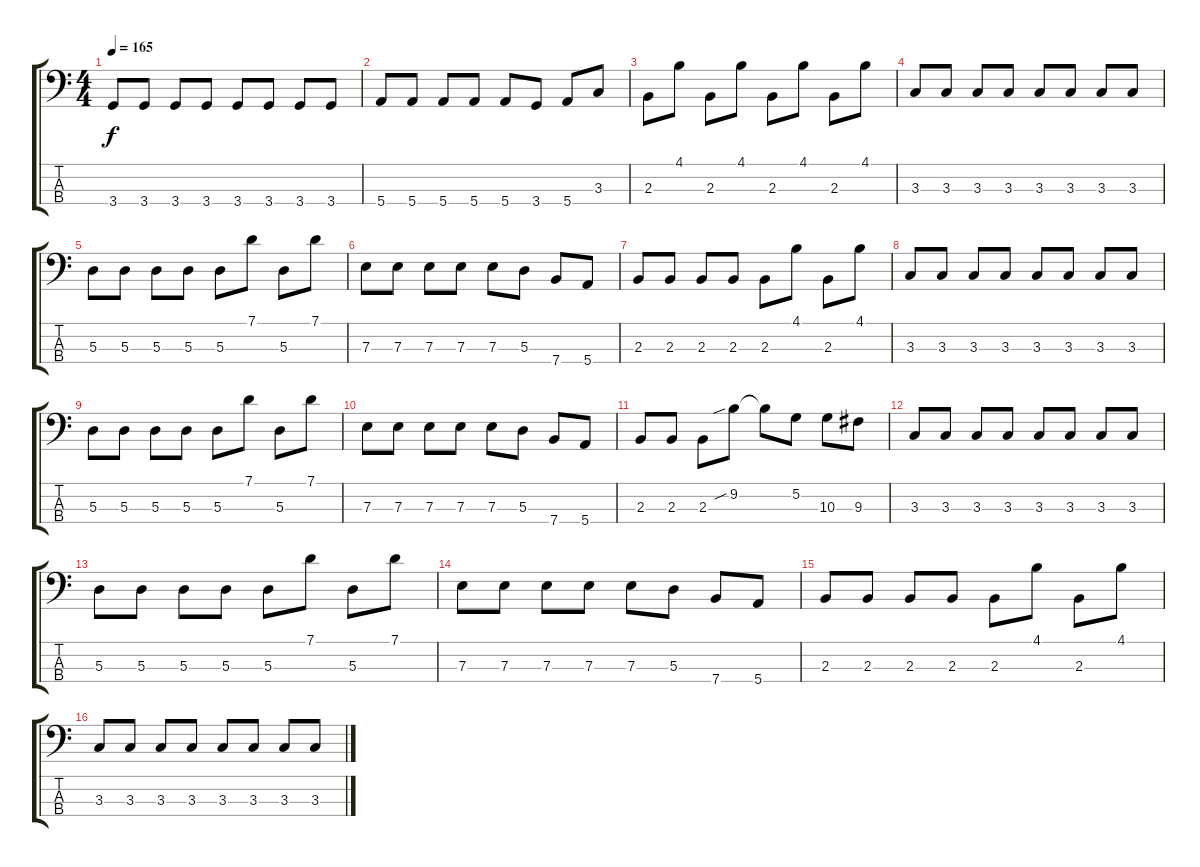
\track "" {instrument electricbassfinger}
\staff {score tabs}
\tuning (G2 D2 A1 E1) {hide}
\ts (4 4)
\tempo 165
\clef f4
\ks c
3.4.8{dy f} 3.4.8 3.4.8 3.4.8 3.4.8 3.4.8 3.4.8 3.4.8 |
5.4.8 5.4.8 5.4.8 5.4.8 5.4.8 3.4.8 5.4.8 3.3.8 |
2.3.8 4.1.8 2.3.8 4.1.8 2.3.8 4.1.8 2.3.8 4.1.8 |
3.3.8 3.3.8 3.3.8 3.3.8 3.3.8 3.3.8 3.3.8 3.3.8 |
5.3.8 5.3.8 5.3.8 5.3.8 5.3.8 7.1.8 5.3.8 7.1.8 |
7.3.8 7.3.8 7.3.8 7.3.8 7.3.8 5.3.8 7.4.8 5.4.8 |
2.3.8 2.3.8 2.3.8 2.3.8 2.3.8 4.1.8 2.3.8 4.1.8 |
3.3.8 3.3.8 3.3.8 3.3.8 3.3.8 3.3.8 3.3.8 3.3.8 |
5.3.8 5.3.8 5.3.8 5.3.8 5.3.8 7.1.8 5.3.8 7.1.8 |
7.3.8 7.3.8 7.3.8 7.3.8 7.3.8 5.3.8 7.4.8 5.4.8 |
2.3.8 2.3.8 2.3.8 9.2{sib}.8 9.2{t}.8 5.2.8 10.3.8 9.3.8 |
3.3.8 3.3.8 3.3.8 3.3.8 3.3.8 3.3.8 3.3.8 3.3.8 |
5.3.8 5.3.8 5.3.8 5.3.8 5.3.8 7.1.8 5.3.8 7.1.8 |
7.3.8 7.3.8 7.3.8 7.3.8 7.3.8 5.3.8 7.4.8 5.4.8 |
2.3.8 2.3.8 2.3.8 2.3.8 2.3.8 4.1.8 2.3.8 4.1.8 |
3.3.8 3.3.8 3.3.8 3.3.8 3.3.8 3.3.8 3.3.8 3.3.8
